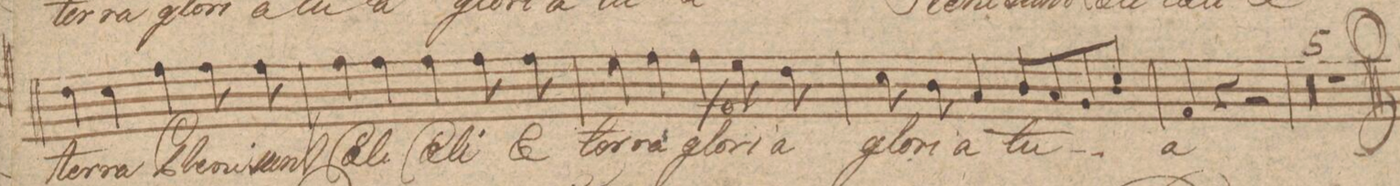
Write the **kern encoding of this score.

**kern	**text	**dynam
*I"Tenore	*	*
*clefC4	*	*
*k[f#c#g#d#]	*	*
*met(c)	*	*
*M4/4	*	*
4c#\	ter-	.
4B\	-ra	.
4e\	Ple-	.
8e\	-ni	.
8e\	sunt	.
=25	=25	=25
4e\	cae-	.
4e\	-li	.
4e\	cae-	.
8e\	-li	.
8e\	et	.
=26	=26	=26
4d#\	ter-	.
4e\	-ra	.
4e\	glo-	f
8d#\	-ri-	.
8c#\	-a	.
=27	=27	=27
8B\	glo-	.
8A\	-ri-	.
4G#/	-a	.
8A/L	tu-	.
8G#/	.	.
8F#/	.	.
8B/J	.	.
=28	=28	=28
4E/	-a	.
4r	.	.
2r	.	.
=29	=29	=29
00r	.	.
=30	=30	=30
=31	=31	=31
=32	=32	=32
=33	=33	=33
1r	.	.
==	==	==
*-	*-	*-
